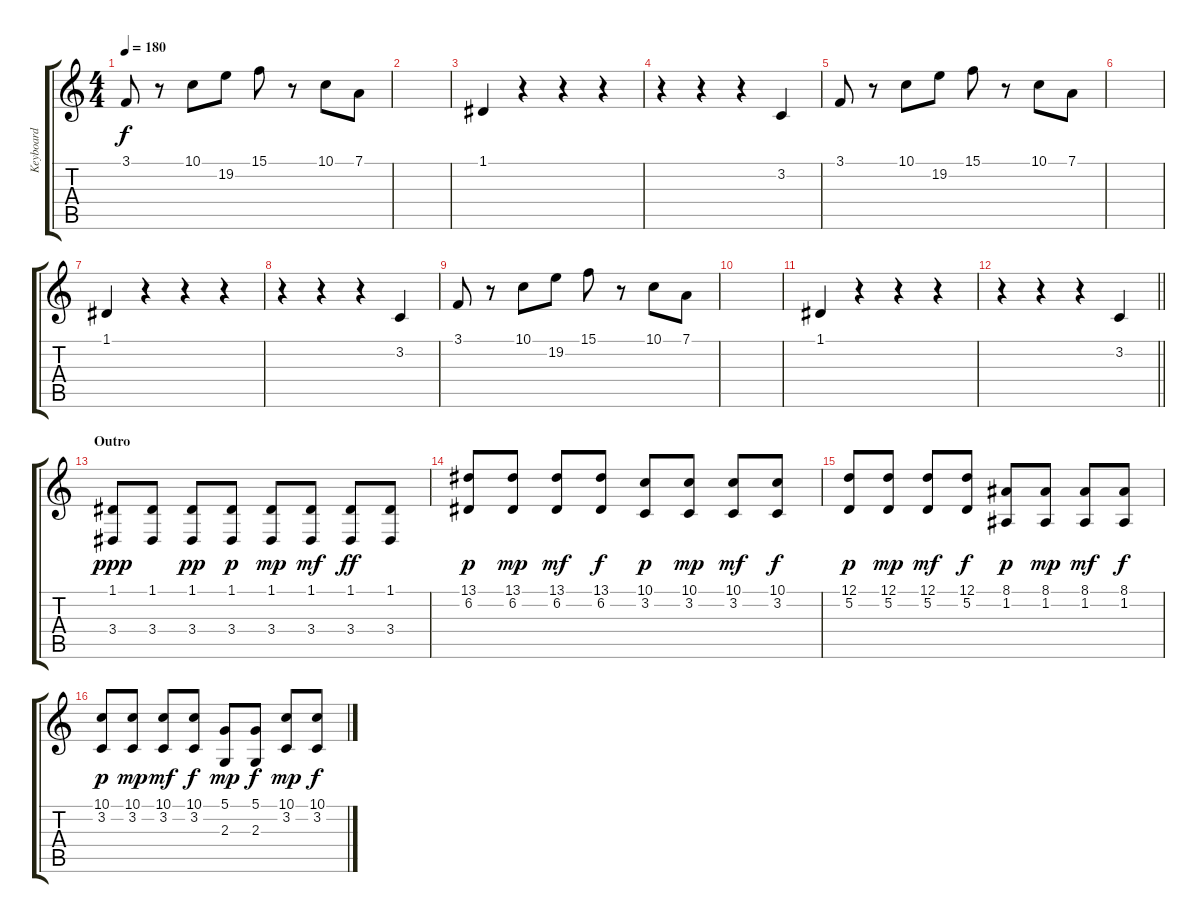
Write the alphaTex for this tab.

\track ("Keyboard" "Keyboard") {instrument lead1square}
\staff {score tabs}
\tuning (D4 A3 F3 C3 G2 C2) {hide}
\ts (4 4)
\tempo 180
\clef g2
\ks c
3.1.8{dy f instrument stringensemble1} r.8 10.1.8 19.2.8 15.1.8 r.8 10.1.8 7.1.8 |
|
1.1.4 r.4 r.4 r.4 |
r.4 r.4 r.4 3.2.4 |
3.1.8{instrument stringensemble1} r.8 10.1.8 19.2.8 15.1.8 r.8 10.1.8 7.1.8 |
|
1.1.4 r.4 r.4 r.4 |
r.4 r.4 r.4 3.2.4 |
3.1.8{instrument stringensemble1} r.8 10.1.8 19.2.8 15.1.8 r.8 10.1.8 7.1.8 |
|
1.1.4 r.4 r.4 r.4 |
\barLineRight lightlight
r.4 r.4 r.4 3.2.4 |
\section ("" "Outro")
(1.1 3.4).8{dy ppp instrument lead1square} (1.1 3.4).8 (1.1 3.4).8{dy pp} (1.1 3.4).8{dy p} (1.1 3.4).8{dy mp} (1.1 3.4).8{dy mf} (1.1 3.4).8{dy ff} (1.1 3.4).8 |
(13.1 6.2).8{dy p} (13.1 6.2).8{dy mp} (13.1 6.2).8{dy mf} (13.1 6.2).8{dy f} (10.1 3.2).8{dy p} (10.1 3.2).8{dy mp} (10.1 3.2).8{dy mf} (10.1 3.2).8{dy f} |
(12.1 5.2).8{dy p} (12.1 5.2).8{dy mp} (12.1 5.2).8{dy mf} (12.1 5.2).8{dy f} (8.1 1.2).8{dy p} (8.1 1.2).8{dy mp} (8.1 1.2).8{dy mf} (8.1 1.2).8{dy f} |
(10.1 3.2).8{dy p} (10.1 3.2).8{dy mp} (10.1 3.2).8{dy mf} (10.1 3.2).8{dy f} (5.1 2.3).8{dy mp} (5.1 2.3).8{dy f} (10.1 3.2).8{dy mp} (10.1 3.2).8{dy f}
